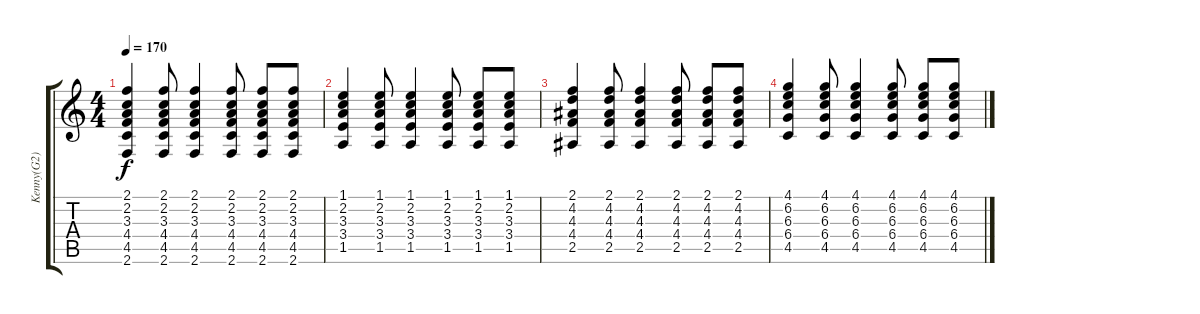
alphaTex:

\track ("Kenny(G2)" "Kenny(G2)") {instrument acousticguitarsteel}
\staff {score tabs}
\tuning (Eb4 Bb3 Gb3 Db3 Ab2 Eb2) {hide}
\ts (4 4)
\tempo 170
\clef g2
\ks c
(2.1 2.2 3.3 4.4 4.5 2.6).4{dy f} (2.1 2.2 3.3 4.4 4.5 2.6).8 (2.1 2.2 3.3 4.4 4.5 2.6).4 (2.1 2.2 3.3 4.4 4.5 2.6).8 (2.1 2.2 3.3 4.4 4.5 2.6).8 (2.1 2.2 3.3 4.4 4.5 2.6).8 |
(1.1 2.2 3.3 3.4 1.5).4 (1.1 2.2 3.3 3.4 1.5).8 (1.1 2.2 3.3 3.4 1.5).4 (1.1 2.2 3.3 3.4 1.5).8 (1.1 2.2 3.3 3.4 1.5).8 (1.1 2.2 3.3 3.4 1.5).8 |
(2.1 4.2 4.3 4.4 2.5).4 (2.1 4.2 4.3 4.4 2.5).8 (2.1 4.2 4.3 4.4 2.5).4 (2.1 4.2 4.3 4.4 2.5).8 (2.1 4.2 4.3 4.4 2.5).8 (2.1 4.2 4.3 4.4 2.5).8 |
(4.1 6.2 6.3 6.4 4.5).4 (4.1 6.2 6.3 6.4 4.5).8 (4.1 6.2 6.3 6.4 4.5).4 (4.1 6.2 6.3 6.4 4.5).8 (4.1 6.2 6.3 6.4 4.5).8 (4.1 6.2 6.3 6.4 4.5).8
